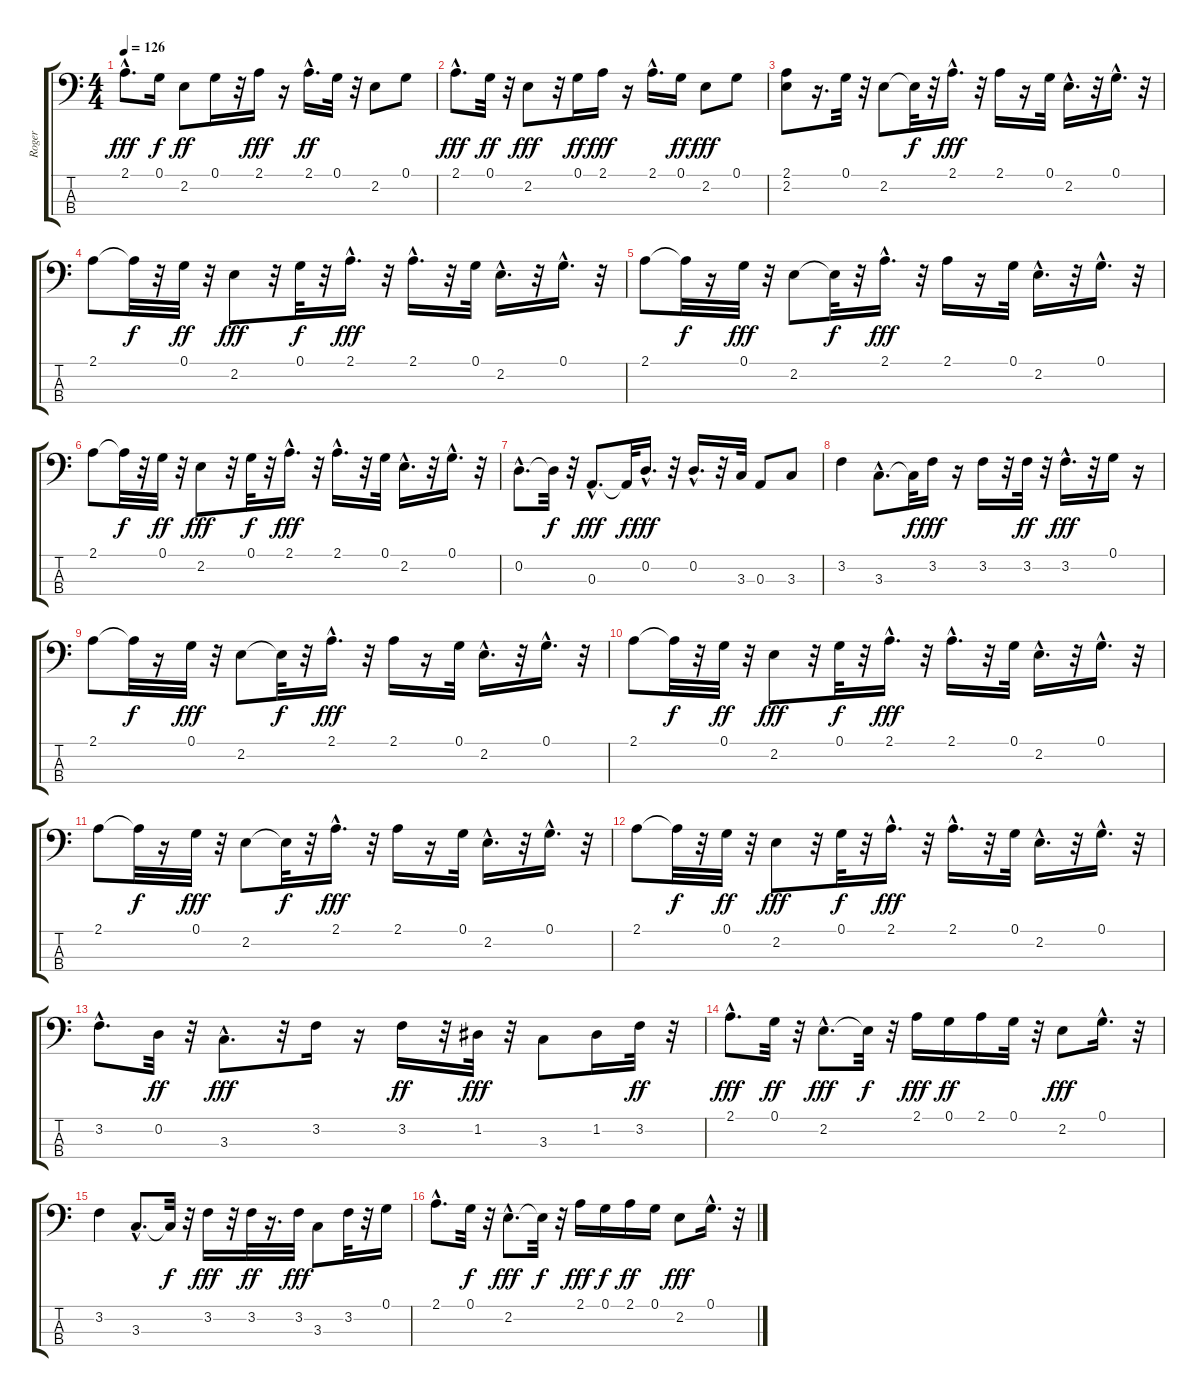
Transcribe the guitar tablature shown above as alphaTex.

\track ("Roger" "Roger") {instrument electricbassfinger}
\staff {score tabs}
\tuning (G2 D2 A1 E1) {hide}
\ts (4 4)
\tempo 126
\clef f4
\ks c
2.1{hac}.8{d dy fff} 0.1.16{dy f} 2.2.8{dy ff} 0.1.16 r.32 2.1.16{dy fff} r.16 2.1{hac}.16{d dy ff} 0.1.32 r.32 2.2.8 0.1.8 |
2.1{hac}.8{d dy fff} 0.1.32{dy ff} r.32 2.2.8{dy fff} r.32 0.1.16{dy ff} 2.1.16{dy fff} r.16 2.1{hac}.16{d} 0.1.16{dy ff} 2.2.8{dy fff} 0.1.8 |
(2.1 2.2).8 r.16{d} 0.1.32 r.32 2.2.8 2.2{t}.32{dy f} r.32 2.1{hac}.16{d dy fff} r.32 2.1.16 r.16 0.1.32 2.2{hac}.16{d} r.32 0.1{hac}.16{d} r.32 |
2.1.8 2.1{t}.32{dy f} r.32 0.1.32{dy ff} r.32 2.2.8{dy fff} r.32 0.1.32{dy f} r.32 2.1{hac}.16{d dy fff} r.32 2.1{hac}.16{d} r.32 0.1.32 2.2{hac}.16{d} r.32 0.1{hac}.16{d} r.32 |
2.1.8 2.1{t}.32{dy f} r.16 0.1.32{dy fff} r.32 2.2.8 2.2{t}.32{dy f} r.32 2.1{hac}.16{d dy fff} r.32 2.1.16 r.16 0.1.32 2.2{hac}.16{d} r.32 0.1{hac}.16{d} r.32 |
2.1.8 2.1{t}.32{dy f} r.32 0.1.32{dy ff} r.32 2.2.8{dy fff} r.32 0.1.32{dy f} r.32 2.1{hac}.16{d dy fff} r.32 2.1{hac}.16{d} r.32 0.1.32 2.2{hac}.16{d} r.32 0.1{hac}.16{d} r.32 |
0.2{hac}.8{d} 0.2{t}.32{dy f} r.32 0.3{hac}.8{d dy fff} 0.3{t}.32{dy f} 0.2{hac}.16{d dy fff} r.32 0.2{hac}.16{d} r.32 3.3.32 0.3.8 3.3.8 |
3.2.4 3.3{hac}.8{d} 3.3{t}.32{dy f} 3.2.16{dy fff} r.16 3.2.16 r.32 3.2.32{dy ff} r.32 3.2{hac}.16{d dy fff} r.32 0.1.16 r.16 |
2.1.8 2.1{t}.32{dy f} r.16 0.1.32{dy fff} r.32 2.2.8 2.2{t}.32{dy f} r.32 2.1{hac}.16{d dy fff} r.32 2.1.16 r.16 0.1.32 2.2{hac}.16{d} r.32 0.1{hac}.16{d} r.32 |
2.1.8 2.1{t}.32{dy f} r.32 0.1.32{dy ff} r.32 2.2.8{dy fff} r.32 0.1.32{dy f} r.32 2.1{hac}.16{d dy fff} r.32 2.1{hac}.16{d} r.32 0.1.32 2.2{hac}.16{d} r.32 0.1{hac}.16{d} r.32 |
2.1.8 2.1{t}.32{dy f} r.16 0.1.32{dy fff} r.32 2.2.8 2.2{t}.32{dy f} r.32 2.1{hac}.16{d dy fff} r.32 2.1.16 r.16 0.1.32 2.2{hac}.16{d} r.32 0.1{hac}.16{d} r.32 |
2.1.8 2.1{t}.32{dy f} r.32 0.1.32{dy ff} r.32 2.2.8{dy fff} r.32 0.1.32{dy f} r.32 2.1{hac}.16{d dy fff} r.32 2.1{hac}.16{d} r.32 0.1.32 2.2{hac}.16{d} r.32 0.1{hac}.16{d} r.32 |
3.2{hac}.8{d} 0.2.32{dy ff} r.32 3.3{hac}.8{d dy fff} r.32 3.2.16 r.16 3.2.16{dy ff} r.32 1.2.32{dy fff} r.32 3.3.8 1.2.16 3.2.32{dy ff} r.32 |
2.1{hac}.8{d dy fff} 0.1.32{dy ff} r.32 2.2{hac}.8{d dy fff} 2.2{t}.32{dy f} r.32 2.1.16{dy fff} 0.1.16{dy ff} 2.1.16 0.1.32 r.32 2.2.8{dy fff} 0.1{hac}.16{d} r.32 |
3.2.4 3.3{hac}.8{d} 3.3{t}.32{dy f} r.32 3.2.16{dy fff} r.32 3.2.32{dy ff} r.16{d} 3.2.32{dy fff} 3.3.8 3.2.32 r.32 0.1.16 |
2.1{hac}.8{d} 0.1.32{dy f} r.32 2.2{hac}.8{d dy fff} 2.2{t}.32{dy f} r.32 2.1.16{dy fff} 0.1.16{dy f} 2.1.16{dy ff} 0.1.16 2.2.8{dy fff} 0.1{hac}.16{d} r.32
